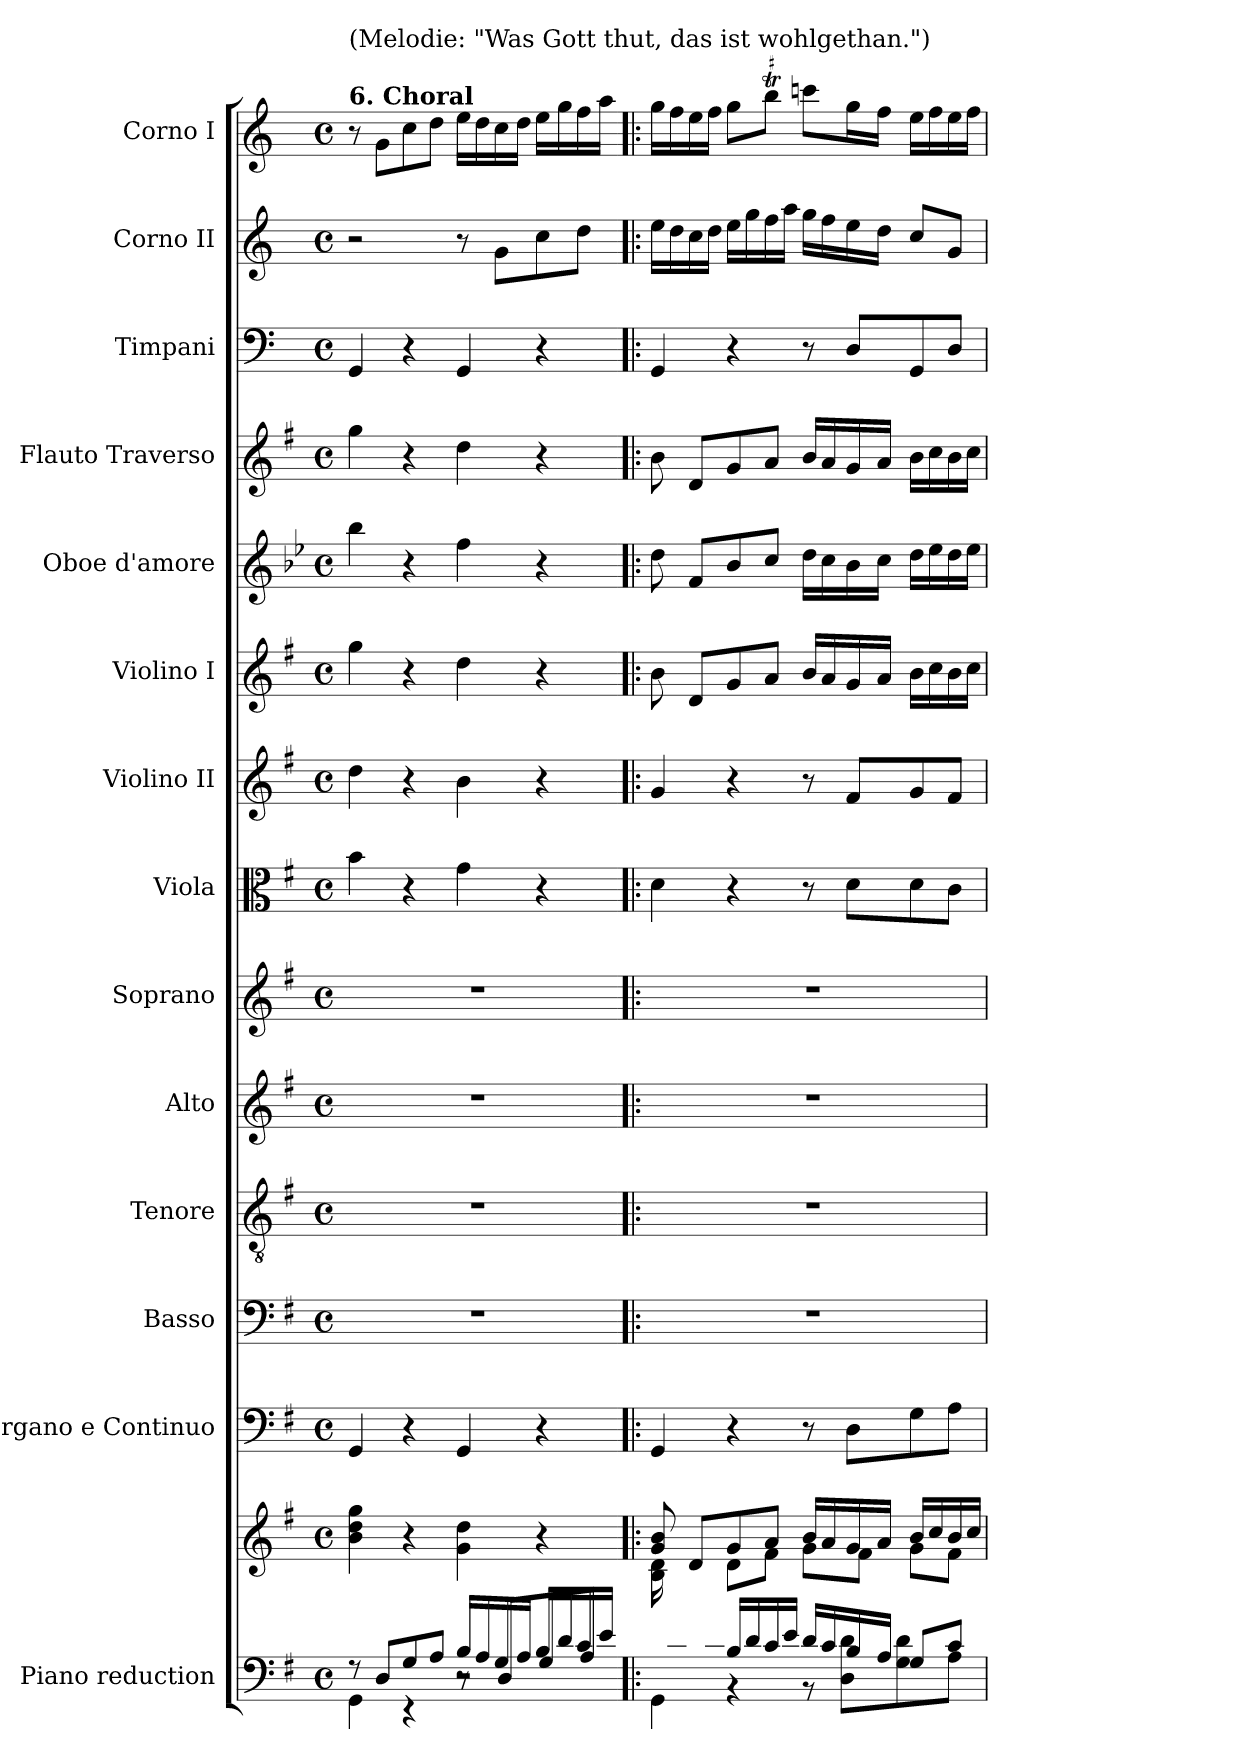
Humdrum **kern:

**kern	**kern	**kern	**kern	**kern	**kern	**kern	**kern	**kern	**kern	**kern	**kern	**kern	**kern	**kern
*part14	*part14	*part13	*part12	*part11	*part10	*part9	*part8	*part7	*part6	*part5	*part4	*part3	*part2	*part1
*staff15	*staff14	*staff13	*staff12	*staff11	*staff10	*staff9	*staff8	*staff7	*staff6	*staff5	*staff4	*staff3	*staff2	*staff1
*I"Piano reduction	*	*I"Organo e Continuo	*I"Basso	*I"Tenore	*I"Alto	*I"Soprano	*I"Viola	*I"Violino II	*I"Violino I	*I"Oboe d'amore	*I"Flauto Traverso	*I"Timpani	*I"Corno II	*I"Corno I
*I'Pno	*	*	*	*	*	*	*	*	*	*I'Ob	*I'Fl	*I'Timp	*	*
*stria5	*stria5	*	*	*	*	*	*	*	*	*	*	*	*	*
*clefF4	*clefG2	*clefF4	*clefF4	*clefGv2	*clefG2	*clefG2	*clefC3	*clefG2	*clefG2	*clefG2	*clefG2	*clefF4	*clefG2	*clefG2
*	*	*	*	*	*	*	*	*	*	*ITrd2c3	*	*	*ITrd3c5	*ITrd3c5
*k[f#]	*k[f#]	*k[f#]	*k[f#]	*k[f#]	*k[f#]	*k[f#]	*k[f#]	*k[f#]	*k[f#]	*k[f#]	*k[f#]	*k[]	*k[f#]	*k[f#]
*M4/4	*M4/4	*M4/4	*M4/4	*M4/4	*M4/4	*M4/4	*M4/4	*M4/4	*M4/4	*M4/4	*M4/4	*M4/4	*M4/4	*M4/4
*met(c)	*met(c)	*met(c)	*met(c)	*met(c)	*met(c)	*met(c)	*met(c)	*met(c)	*met(c)	*met(c)	*met(c)	*met(c)	*met(c)	*met(c)
=1	=1	=1	=1	=1	=1	=1	=1	=1	=1	=1	=1	=1	=1	=1
*^	*	*	*	*	*	*	*	*	*	*	*	*	*	*
*	*^	*	*	*	*	*	*	*	*	*	*	*	*	*	*
!	!	!	!	!	!	!	!	!	!	!	!	!	!	!	!	!LO:TX:a:B:t=6. Choral
!	!	!	!	!	!	!	!	!	!	!	!	!	!	!	!	!LO:TX:a:t=(Melodie&colon; "Was Gott thut, das ist wohlgethan.")
8r	4GG\	2ryy	4b\ 4dd\ 4gg\	4GG/	1r	1r	1r	1r	4b\	4dd\	4gg\	4gg\	4gg\	4GG/	2r	8r
8D/L	.	.	.	.	.	.	.	.	.	.	.	.	.	.	.	8d\L
8G/	4r	.	4r	4r	.	.	.	.	4r	4r	4r	4r	4r	4r	.	8g\
8A/J	.	.	.	.	.	.	.	.	.	.	.	.	.	.	.	8a\J
16B/LL	2r	8r	4g\ 4dd\	4GG/	.	.	.	.	4g\	4b\	4dd\	4dd\	4dd\	4GG/	8r	16b\LL
16A/	.	.	.	.	.	.	.	.	.	.	.	.	.	.	.	16a\
16G/	.	8D/L	.	.	.	.	.	.	.	.	.	.	.	.	8d\L	16g\
16A/JJ	.	.	.	.	.	.	.	.	.	.	.	.	.	.	.	16a\JJ
16B/LL	.	8G/	4r	4r	.	.	.	.	4r	4r	4r	4r	4r	4r	8g\	16b\LL
16d/	.	.	.	.	.	.	.	.	.	.	.	.	.	.	.	16dd\
16c/	.	8A/J	.	.	.	.	.	.	.	.	.	.	.	.	8a\J	16cc\
16e/JJ	.	.	.	.	.	.	.	.	.	.	.	.	.	.	.	16ee\JJ
*	*v	*v	*	*	*	*	*	*	*	*	*	*	*	*	*	*
=2!|:	=2!|:	=2!|:	=2!|:	=2!|:	=2!|:	=2!|:	=2!|:	=2!|:	=2!|:	=2!|:	=2!|:	=2!|:	=2!|:	=2!|:	=2!|:
*	*	*^	*	*	*	*	*	*	*	*	*	*	*	*	*
*	*	*	*^	*	*	*	*	*	*	*	*	*	*	*	*	*
16ryy	4GG\	8g/ 8b/	4ryy	16B\ 16d\LL	4GG/	1r	1r	1r	1r	4d\	4g/	8b\	8b\	8b\	4GG/	16b\LL	16dd\LL
16A/ 16c/	.	.	.	2...ryy	.	.	.	.	.	.	.	.	.	.	.	16a\	16cc\
16G/ 16B/	.	8d/L	.	.	.	.	.	.	.	.	.	8d/L	8d/L	8d/L	.	16g\	16b\
16A/ 16c/JJ	.	.	.	.	.	.	.	.	.	.	.	.	.	.	.	16a\JJ	16cc\JJ
16B/LL	4r	8g/	8d\L	.	4r	.	.	.	.	4r	4r	8g/	8g/	8g/	4r	16b\LL	8dd\L
16d/	.	.	.	.	.	.	.	.	.	.	.	.	.	.	.	16dd\	.
16c/	.	8a/J	8f#\J	.	.	.	.	.	.	.	.	8a/J	8a/J	8a/J	.	16cc\	8ff#T\J
16e/JJ	.	.	.	.	.	.	.	.	.	.	.	.	.	.	.	16ee\JJ	.
16d/LL	8r	16b/LL	8g\L	.	8r	.	.	.	.	8r	8r	16b/LL	16b\LL	16b/LL	8r	16dd\LL	8gg\L
16c/	.	16a/	.	.	.	.	.	.	.	.	.	16a/	16a\	16a/	.	16cc\	.
16B/	8D\ 8d\L	16g/	8f#\J	.	8D\L	.	.	.	.	8d\L	8f#/L	16g/	16g\	16g/	8D/L	16b\	16dd\L
16A/JJ	.	16a/JJ	.	.	.	.	.	.	.	.	.	16a/JJ	16a\JJ	16a/JJ	.	16a\JJ	16cc\JJ
8G/L	8G\ 8d\	16b/LL	8g\L	.	8G\	.	.	.	.	8d\	8g/	16b\LL	16b\LL	16b\LL	8GG/	8g/L	16b\LL
.	.	16cc/	.	.	.	.	.	.	.	.	.	16cc\	16cc\	16cc\	.	.	16cc\
8c/J	8A\J	16b/	8f#\J	.	8A\J	.	.	.	.	8c\J	8f#/J	16b\	16b\	16b\	8D/J	8d/J	16b\
.	.	16cc/JJ	.	.	.	.	.	.	.	.	.	16cc\JJ	16cc\JJ	16cc\JJ	.	.	16cc\JJ
*v	*v	*	*	*	*	*	*	*	*	*	*	*	*	*	*	*	*
*	*v	*v	*v	*	*	*	*	*	*	*	*	*	*	*	*	*
=	=	=	=	=	=	=	=	=	=	=	=	=	=	=
*-	*-	*-	*-	*-	*-	*-	*-	*-	*-	*-	*-	*-	*-	*-
